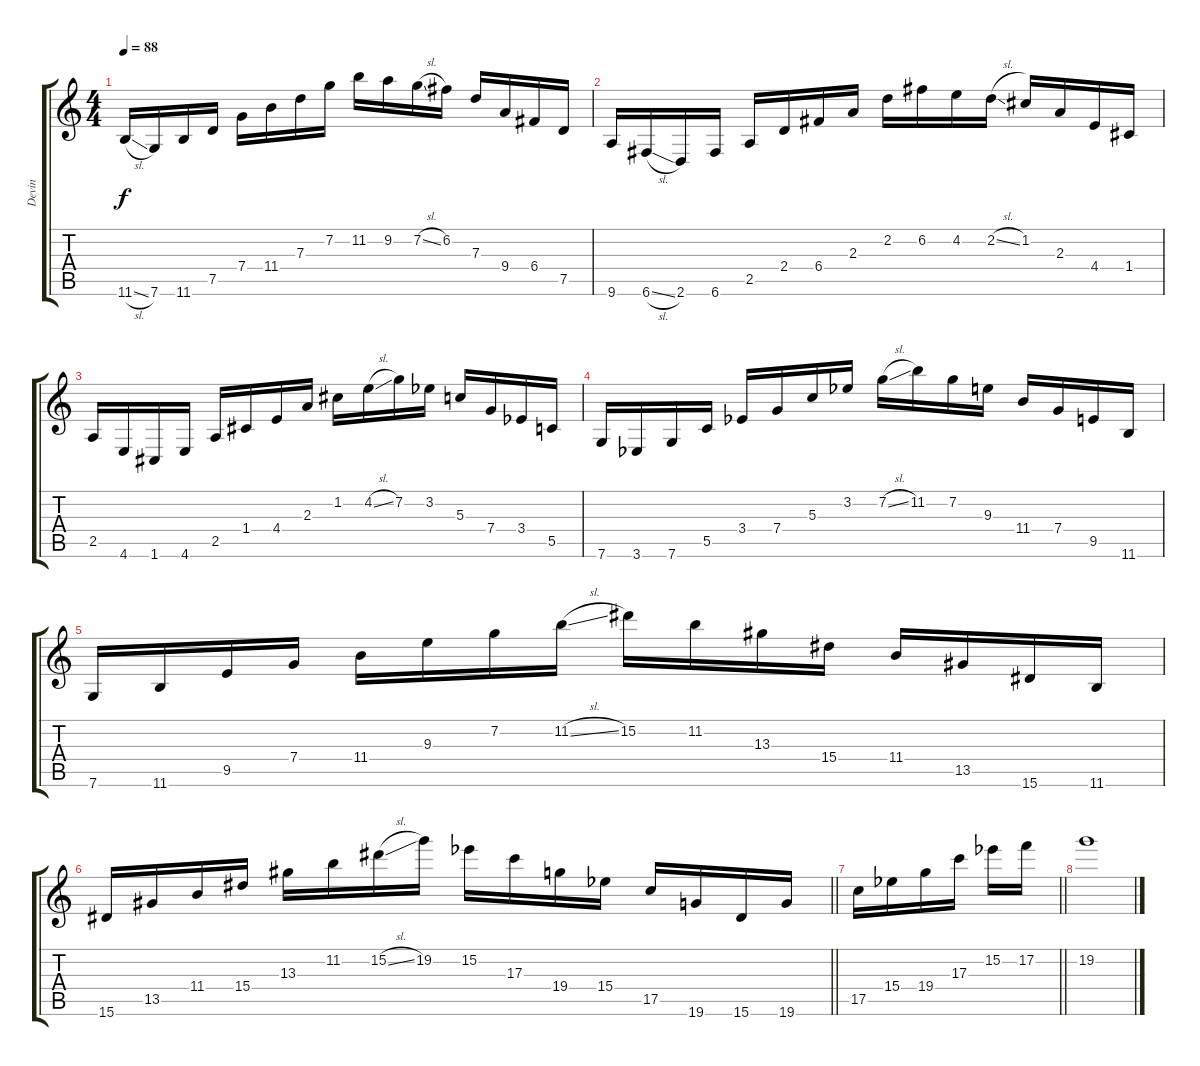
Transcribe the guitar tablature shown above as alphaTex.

\track ("Devin" "Devin") {instrument acousticguitarnylon}
\staff {score tabs}
\tuning (E4 C4 G3 C3 G2 C2) {hide}
\ts (4 4)
\tempo 88
\clef g2
\ks c
11.6{sl}.16{dy f} 7.6.16 11.6.16 7.5.16 7.4.16 11.4.16 7.3.16 7.2.16 11.2.16 9.2.16 7.2{sl}.16 6.2.16 7.3.16 9.4.16 6.4.16 7.5.16 |
9.6.16 6.6{sl}.16 2.6.16 6.6.16 2.5.16 2.4.16 6.4.16 2.3.16 2.2.16 6.2.16 4.2.16 2.2{sl}.16 1.2.16 2.3.16 4.4.16 1.4.16 |
2.5.16 4.6.16 1.6.16 4.6.16 2.5.16 1.4.16 4.4.16 2.3.16 1.2.16 4.2{sl}.16 7.2.16 3.2{acc b}.16 5.3.16 7.4.16 3.4{acc b}.16 5.5.16 |
7.6.16 3.6{acc b}.16 7.6.16 5.5.16 3.4{acc b}.16 7.4.16 5.3.16 3.2{acc b}.16 7.2{sl}.16 11.2.16 7.2.16 9.3.16 11.4.16 7.4.16 9.5.16 11.6.16 |
7.6.16 11.6.16 9.5.16 7.4.16 11.4.16 9.3.16 7.2.16 11.2{sl}.16 15.2.16 11.2.16 13.3.16 15.4.16 11.4.16 13.5.16 15.6.16 11.6.16 |
\barLineRight lightlight
15.6.16 13.5.16 11.4.16 15.4.16 13.3.16 11.2.16 15.2{sl}.16 19.2.16 15.2{acc b}.16 17.3.16 19.4.16 15.4{acc b}.16 17.5.16 19.6.16 15.6.16 19.6.16 |
\barLineRight lightlight
17.5.16 15.4{acc b}.16 19.4.16 17.3.16 15.2{acc b}.16 17.2.16 |
19.2.1
